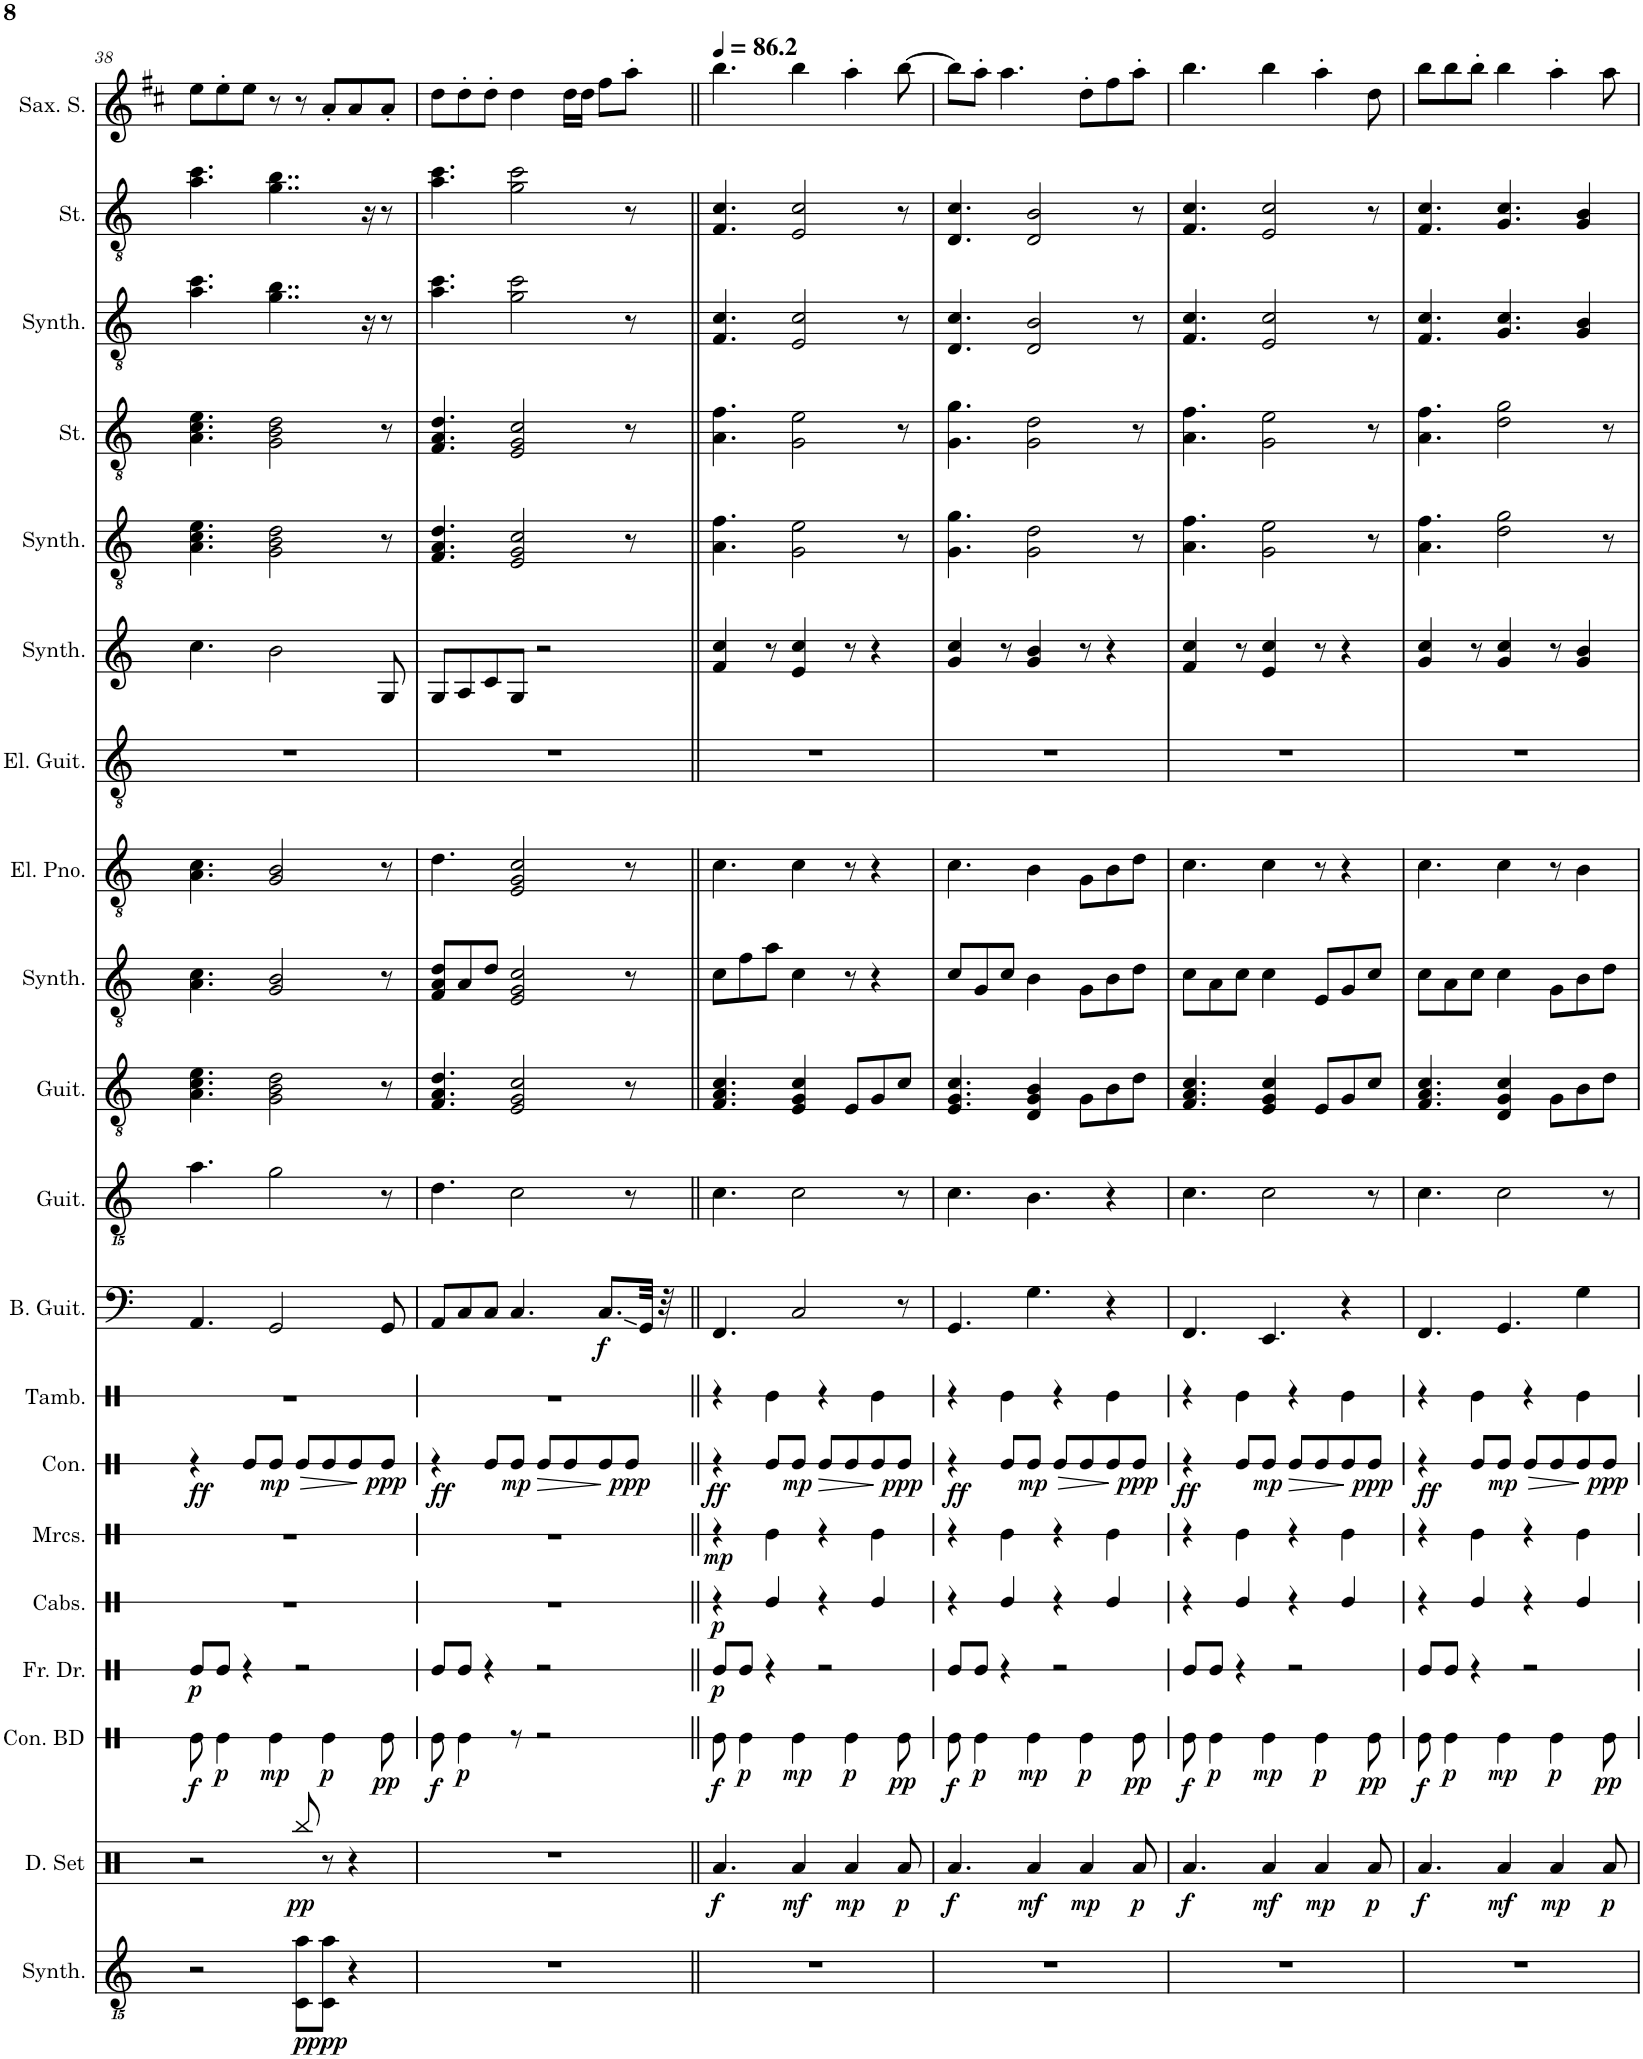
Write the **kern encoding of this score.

**kern	**dynam	**kern	**dynam	**kern	**dynam	**kern	**dynam	**kern	**dynam	**kern	**dynam	**kern	**dynam	**kern	**kern	**dynam	**kern	**kern	**kern	**kern	**kern	**kern	**kern	**kern	**kern	**kern	**kern
*part20	*part20	*part19	*part19	*part18	*part18	*part17	*part17	*part16	*part16	*part15	*part15	*part14	*part14	*part13	*part12	*part12	*part11	*part10	*part9	*part8	*part7	*part6	*part5	*part4	*part3	*part2	*part1
*staff20	*staff20	*staff19	*staff19	*staff18	*staff18	*staff17	*staff17	*staff16	*staff16	*staff15	*staff15	*staff14	*staff14	*staff13	*staff12	*staff12	*staff11	*staff10	*staff9	*staff8	*staff7	*staff6	*staff5	*staff4	*staff3	*staff2	*staff1
*I"Effect Synthesizer	*	*I"Drumset	*	*I"Concert Bass Drum	*	*I"Frame Drum	*	*I"Cabasa	*	*I"Maracas	*	*I"Congas	*	*I"Tambourine	*I"Bass Guitar	*	*I"Classical Guitar	*I"Acoustic Guitar	*I"Atmosphere Synthesizer	*I"Electric Piano	*I"Electric Guitar	*I"Pad Synthesizer	*I"Warm Synthesizer	*I"Strings	*I"Warm Synthesizer	*I"Strings	*I"Saxophone soprano
*I'Synth.	*	*I'D. Set	*	*I'Con. BD	*	*I'Fr. Dr.	*	*I'Cabs.	*	*I'Mrcs.	*	*I'Con.	*	*I'Tamb.	*I'B. Guit.	*	*I'Guit.	*I'Guit.	*I'Synth.	*I'El. Pno.	*I'El. Guit.	*I'Synth.	*I'Synth.	*I'St.	*I'Synth.	*I'St.	*I'Sax. S.
!!LO:PB:g=z
*clefGvv2	*	*clefX	*	*clefX	*	*clefX	*	*clefX	*	*clefX	*	*clefX	*	*clefX	*clefF4	*	*clefGvv2	*clefGv2	*clefGv2	*clefGv2	*clefGv2	*clefG2	*clefGv2	*clefGv2	*clefGv2	*clefGv2	*clefG2
*	*	*	*	*	*	*	*	*	*	*	*	*	*	*	*Trd7c12	*	*	*	*	*	*	*	*	*	*	*	*Trd1c2
*k[]	*	*k[]	*	*k[]	*	*k[]	*	*k[]	*	*k[]	*	*k[]	*	*k[]	*k[]	*	*k[]	*k[]	*k[]	*k[]	*k[]	*k[]	*k[]	*k[]	*k[]	*k[]	*k[f#c#]
*M4/4	*	*M4/4	*	*M4/4	*	*M4/4	*	*M4/4	*	*M4/4	*	*M4/4	*	*M4/4	*M4/4	*	*M4/4	*M4/4	*M4/4	*M4/4	*M4/4	*M4/4	*M4/4	*M4/4	*M4/4	*M4/4	*M4/4
=38	=38	=38	=38	=38	=38	=38	=38	=38	=38	=38	=38	=38	=38	=38	=38	=38	=38	=38	=38	=38	=38	=38	=38	=38	=38	=38	=38
!	!	!	!	!	!LO:DY:b	!	!LO:DY:b	!	!	!	!	!	!LO:DY:b	!	!	!	!	!	!	!	!	!	!	!	!	!	!
2r	.	2r	.	8Re\	f	8Re/L	p	1r	.	1r	.	4r	ff	1r	4.AA/	.	4.A\	4.A\ 4.c\ 4.e\	4.A\ 4.c\	4.A\ 4.c\	1r	4.cc\	4.A\ 4.c\ 4.e\	4.A\ 4.c\ 4.e\	4.a\ 4.cc\	4.a\ 4.cc\	8ee\L
!	!	!	!	!	!LO:DY:b	!	!	!	!	!	!	!	!	!	!	!	!	!	!	!	!	!	!	!	!	!	!
.	.	.	.	4Re\	p	8Re/J	.	.	.	.	.	.	.	.	.	.	.	.	.	.	.	.	.	.	.	.	8ee'\
.	.	.	.	.	.	4r	.	.	.	.	.	8Re/L	.	.	.	.	.	.	.	.	.	.	.	.	.	.	8ee\J
!	!	!	!	!	!LO:DY:b	!	!	!	!	!	!	!	!LO:DY:b	!	!	!	!	!	!	!	!	!	!	!	!	!	!
.	.	.	.	4Re\	mp	.	.	.	.	.	.	8Re/J	mp	.	2GG/	.	2G\	2G\ 2B\ 2d\	2G/ 2B/	2G/ 2B/	.	2b\	2G\ 2B\ 2d\	2G\ 2B\ 2d\	4..g\ 4..b\	4..g\ 4..b\	8r
!	!LO:DY:b	!	!LO:DY:b	!	!	!	!	!	!	!	!	!	!LO:HP:b	!	!	!	!	!	!	!	!	!	!	!	!	!	!
8CC\ 8A\L	p	8Rbb/	pp	.	.	2r	.	.	.	.	.	8Re/L	>	.	.	.	.	.	.	.	.	.	.	.	.	.	8r
!	!LO:DY:b	!	!	!	!LO:DY:b	!	!	!	!	!	!	!	!	!	!	!	!	!	!	!	!	!	!	!	!	!	!
8CC\ 8A\J	ppp	8r	.	4Re\	p	.	.	.	.	.	.	8Re/	.	.	.	.	.	.	.	.	.	.	.	.	.	.	8a'/L
4r	.	4r	.	.	.	.	.	.	.	.	.	8Re/	.	.	.	.	.	.	.	.	.	.	.	.	.	.	8a/
.	.	.	.	.	.	.	.	.	.	.	.	.	.	.	.	.	.	.	.	.	.	.	.	.	16r	16r	.
!	!	!	!	!	!LO:DY:b	!	!	!	!	!	!	!	!LO:DY:n=1:b	!	!	!	!	!	!	!	!	!	!	!	!	!	!
.	.	.	.	8Re\	pp	.	.	.	.	.	.	8Re/J	] ppp	.	8GG/	.	8r	8r	8r	8r	.	8G/	8r	8r	8r	8r	8a'/J
=39	=39	=39	=39	=39	=39	=39	=39	=39	=39	=39	=39	=39	=39	=39	=39	=39	=39	=39	=39	=39	=39	=39	=39	=39	=39	=39	=39
!	!	!	!	!	!LO:DY:b	!	!	!	!	!	!	!	!LO:DY:b	!	!	!	!	!	!	!	!	!	!	!	!	!	!
1r	.	1r	.	8Re\	f	8Re/L	.	1r	.	1r	.	4r	ff	1r	8AA/L	.	4.D\	4.F/ 4.A/ 4.d/	8F/ 8A/ 8d/L	4.d\	1r	8G/L	4.F/ 4.A/ 4.d/	4.F/ 4.A/ 4.d/	4.a\ 4.cc\	4.a\ 4.cc\	8dd\L
!	!	!	!	!	!LO:DY:b	!	!	!	!	!	!	!	!	!	!	!	!	!	!	!	!	!	!	!	!	!	!
.	.	.	.	4Re\	p	8Re/J	.	.	.	.	.	.	.	.	8C/	.	.	.	8A/	.	.	8A/	.	.	.	.	8dd'\
.	.	.	.	.	.	4r	.	.	.	.	.	8Re/L	.	.	8C/J	.	.	.	8d/J	.	.	8c/	.	.	.	.	8dd'\J
!	!	!	!	!	!	!	!	!	!	!	!	!	!LO:DY:b	!	!	!	!	!	!	!	!	!	!	!	!	!	!
.	.	.	.	8r	.	.	.	.	.	.	.	8Re/J	mp	.	4.C/	.	2C\	2E/ 2G/ 2c/	2E/ 2G/ 2c/	2E/ 2G/ 2c/	.	8G/J	2E/ 2G/ 2c/	2E/ 2G/ 2c/	2g\ 2cc\	2g\ 2cc\	4dd\
!	!	!	!	!	!	!	!	!	!	!	!	!	!LO:HP:b	!	!	!	!	!	!	!	!	!	!	!	!	!	!
.	.	.	.	2r	.	2r	.	.	.	.	.	8Re/L	>	.	.	.	.	.	.	.	.	2r	.	.	.	.	.
.	.	.	.	.	.	.	.	.	.	.	.	8Re/	.	.	.	.	.	.	.	.	.	.	.	.	.	.	16dd\LL
.	.	.	.	.	.	.	.	.	.	.	.	.	.	.	.	.	.	.	.	.	.	.	.	.	.	.	16dd\JJ
!	!	!	!	!	!	!	!	!	!	!	!	!	!	!	!	!LO:DY:b	!	!	!	!	!	!	!	!	!	!	!
.	.	.	.	.	.	.	.	.	.	.	.	8Re/	.	.	8.C/L	f	.	.	.	.	.	.	.	.	.	.	8ff#\L
!	!	!	!	!	!	!	!	!	!	!	!	!	!LO:DY:n=1:b	!	!	!	!	!	!	!	!	!	!	!	!	!	!
.	.	.	.	.	.	.	.	.	.	.	.	8Re/J	] ppp	.	.	.	8r	8r	8r	8r	.	.	8r	8r	8r	8r	8aa'\J
.	.	.	.	.	.	.	.	.	.	.	.	.	.	.	32GG/Jkk	.	.	.	.	.	.	.	.	.	.	.	.
.	.	.	.	.	.	.	.	.	.	.	.	.	.	.	32r	.	.	.	.	.	.	.	.	.	.	.	.
=40||	=40||	=40||	=40||	=40||	=40||	=40||	=40||	=40||	=40||	=40||	=40||	=40||	=40||	=40||	=40||	=40||	=40||	=40||	=40||	=40||	=40||	=40||	=40||	=40||	=40||	=40||	=40||
*	*	*	*	*	*	*	*	*	*	*	*	*	*	*	*	*	*	*	*	*	*	*	*	*	*	*	*MM86
!	!	!	!LO:DY:b	!	!LO:DY:b	!	!LO:DY:b	!	!LO:DY:b	!	!LO:DY:b	!	!LO:DY:b	!	!	!	!	!	!	!	!	!	!	!	!	!	!
1r	.	4.Ra/	f	8Re\	f	8Re/L	p	4r	p	4r	mp	4r	ff	4r	4.FF/	.	4.C\	4.F/ 4.A/ 4.c/	8c\L	4.c\	1r	4f/ 4cc/	4.A\ 4.f\	4.A\ 4.f\	4.F/ 4.c/	4.F/ 4.c/	4.bb\
!	!	!	!	!	!LO:DY:b	!	!	!	!	!	!	!	!	!	!	!	!	!	!	!	!	!	!	!	!	!	!
.	.	.	.	4Re\	p	8Re/J	.	.	.	.	.	.	.	.	.	.	.	.	8f\	.	.	.	.	.	.	.	.
.	.	.	.	.	.	4r	.	4Re/	.	4Re\	.	8Re/L	.	4Re\	.	.	.	.	8a\J	.	.	8r	.	.	.	.	.
!	!	!	!LO:DY:b	!	!LO:DY:b	!	!	!	!	!	!	!	!LO:DY:b	!	!	!	!	!	!	!	!	!	!	!	!	!	!
.	.	4Ra/	mf	4Re\	mp	.	.	.	.	.	.	8Re/J	mp	.	2C/	.	2C\	4E/ 4G/ 4c/	4c\	4c\	.	4e/ 4cc/	2G\ 2e\	2G\ 2e\	2E/ 2c/	2E/ 2c/	4bb\
!	!	!	!	!	!	!	!	!	!	!	!	!	!LO:HP:b	!	!	!	!	!	!	!	!	!	!	!	!	!	!
.	.	.	.	.	.	2r	.	4r	.	4r	.	8Re/L	>	4r	.	.	.	.	.	.	.	.	.	.	.	.	.
!	!	!	!LO:DY:b	!	!LO:DY:b	!	!	!	!	!	!	!	!	!	!	!	!	!	!	!	!	!	!	!	!	!	!
.	.	4Ra/	mp	4Re\	p	.	.	.	.	.	.	8Re/	.	.	.	.	.	8E/L	8r	8r	.	8r	.	.	.	.	4aa'\
.	.	.	.	.	.	.	.	4Re/	.	4Re\	.	8Re/	.	4Re\	.	.	.	8G/	4r	4r	.	4r	.	.	.	.	.
!	!	!	!LO:DY:b	!	!LO:DY:b	!	!	!	!	!	!	!	!LO:DY:n=1:b	!	!	!	!	!	!	!	!	!	!	!	!	!	!
.	.	8Ra/	p	8Re\	pp	.	.	.	.	.	.	8Re/J	] ppp	.	8r	.	8r	8c/J	.	.	.	.	8r	8r	8r	8r	[8bb\
=41	=41	=41	=41	=41	=41	=41	=41	=41	=41	=41	=41	=41	=41	=41	=41	=41	=41	=41	=41	=41	=41	=41	=41	=41	=41	=41	=41
!	!	!	!LO:DY:b	!	!LO:DY:b	!	!	!	!	!	!	!	!LO:DY:b	!	!	!	!	!	!	!	!	!	!	!	!	!	!
1r	.	4.Ra/	f	8Re\	f	8Re/L	.	4r	.	4r	.	4r	ff	4r	4.GG/	.	4.C\	4.E/ 4.G/ 4.c/	8c/L	4.c\	1r	4g/ 4cc/	4.G\ 4.g\	4.G\ 4.g\	4.D/ 4.c/	4.D/ 4.c/	8bb\L]
!	!	!	!	!	!LO:DY:b	!	!	!	!	!	!	!	!	!	!	!	!	!	!	!	!	!	!	!	!	!	!
.	.	.	.	4Re\	p	8Re/J	.	.	.	.	.	.	.	.	.	.	.	.	8G/	.	.	.	.	.	.	.	8aa'\J
.	.	.	.	.	.	4r	.	4Re/	.	4Re\	.	8Re/L	.	4Re\	.	.	.	.	8c/J	.	.	8r	.	.	.	.	4.aa\
!	!	!	!LO:DY:b	!	!LO:DY:b	!	!	!	!	!	!	!	!LO:DY:b	!	!	!	!	!	!	!	!	!	!	!	!	!	!
.	.	4Ra/	mf	4Re\	mp	.	.	.	.	.	.	8Re/J	mp	.	4.G\	.	4.BB\	4D/ 4G/ 4B/	4B\	4B\	.	4g/ 4b/	2G\ 2d\	2G\ 2d\	2D/ 2B/	2D/ 2B/	.
!	!	!	!	!	!	!	!	!	!	!	!	!	!LO:HP:b	!	!	!	!	!	!	!	!	!	!	!	!	!	!
.	.	.	.	.	.	2r	.	4r	.	4r	.	8Re/L	>	4r	.	.	.	.	.	.	.	.	.	.	.	.	.
!	!	!	!LO:DY:b	!	!LO:DY:b	!	!	!	!	!	!	!	!	!	!	!	!	!	!	!	!	!	!	!	!	!	!
.	.	4Ra/	mp	4Re\	p	.	.	.	.	.	.	8Re/	.	.	.	.	.	8G\L	8G\L	8G\L	.	8r	.	.	.	.	8dd'\L
.	.	.	.	.	.	.	.	4Re/	.	4Re\	.	8Re/	.	4Re\	4r	.	4r	8B\	8B\	8B\	.	4r	.	.	.	.	8ff#\
!	!	!	!LO:DY:b	!	!LO:DY:b	!	!	!	!	!	!	!	!LO:DY:n=1:b	!	!	!	!	!	!	!	!	!	!	!	!	!	!
.	.	8Ra/	p	8Re\	pp	.	.	.	.	.	.	8Re/J	] ppp	.	.	.	.	8d\J	8d\J	8d\J	.	.	8r	8r	8r	8r	8aa'\J
=42	=42	=42	=42	=42	=42	=42	=42	=42	=42	=42	=42	=42	=42	=42	=42	=42	=42	=42	=42	=42	=42	=42	=42	=42	=42	=42	=42
!	!	!	!LO:DY:b	!	!LO:DY:b	!	!	!	!	!	!	!	!LO:DY:b	!	!	!	!	!	!	!	!	!	!	!	!	!	!
1r	.	4.Ra/	f	8Re\	f	8Re/L	.	4r	.	4r	.	4r	ff	4r	4.FF/	.	4.C\	4.F/ 4.A/ 4.c/	8c\L	4.c\	1r	4f/ 4cc/	4.A\ 4.f\	4.A\ 4.f\	4.F/ 4.c/	4.F/ 4.c/	4.bb\
!	!	!	!	!	!LO:DY:b	!	!	!	!	!	!	!	!	!	!	!	!	!	!	!	!	!	!	!	!	!	!
.	.	.	.	4Re\	p	8Re/J	.	.	.	.	.	.	.	.	.	.	.	.	8A\	.	.	.	.	.	.	.	.
.	.	.	.	.	.	4r	.	4Re/	.	4Re\	.	8Re/L	.	4Re\	.	.	.	.	8c\J	.	.	8r	.	.	.	.	.
!	!	!	!LO:DY:b	!	!LO:DY:b	!	!	!	!	!	!	!	!LO:DY:b	!	!	!	!	!	!	!	!	!	!	!	!	!	!
.	.	4Ra/	mf	4Re\	mp	.	.	.	.	.	.	8Re/J	mp	.	4.EE/	.	2C\	4E/ 4G/ 4c/	4c\	4c\	.	4e/ 4cc/	2G\ 2e\	2G\ 2e\	2E/ 2c/	2E/ 2c/	4bb\
!	!	!	!	!	!	!	!	!	!	!	!	!	!LO:HP:b	!	!	!	!	!	!	!	!	!	!	!	!	!	!
.	.	.	.	.	.	2r	.	4r	.	4r	.	8Re/L	>	4r	.	.	.	.	.	.	.	.	.	.	.	.	.
!	!	!	!LO:DY:b	!	!LO:DY:b	!	!	!	!	!	!	!	!	!	!	!	!	!	!	!	!	!	!	!	!	!	!
.	.	4Ra/	mp	4Re\	p	.	.	.	.	.	.	8Re/	.	.	.	.	.	8E/L	8E/L	8r	.	8r	.	.	.	.	4aa'\
.	.	.	.	.	.	.	.	4Re/	.	4Re\	.	8Re/	.	4Re\	4r	.	.	8G/	8G/	4r	.	4r	.	.	.	.	.
!	!	!	!LO:DY:b	!	!LO:DY:b	!	!	!	!	!	!	!	!LO:DY:n=1:b	!	!	!	!	!	!	!	!	!	!	!	!	!	!
.	.	8Ra/	p	8Re\	pp	.	.	.	.	.	.	8Re/J	] ppp	.	.	.	8r	8c/J	8c/J	.	.	.	8r	8r	8r	8r	8dd\
=43	=43	=43	=43	=43	=43	=43	=43	=43	=43	=43	=43	=43	=43	=43	=43	=43	=43	=43	=43	=43	=43	=43	=43	=43	=43	=43	=43
!	!	!	!LO:DY:b	!	!LO:DY:b	!	!	!	!	!	!	!	!LO:DY:b	!	!	!	!	!	!	!	!	!	!	!	!	!	!
1r	.	4.Ra/	f	8Re\	f	8Re/L	.	4r	.	4r	.	4r	ff	4r	4.FF/	.	4.C\	4.F/ 4.A/ 4.c/	8c\L	4.c\	1r	4g/ 4cc/	4.A\ 4.f\	4.A\ 4.f\	4.F/ 4.c/	4.F/ 4.c/	8bb\L
!	!	!	!	!	!LO:DY:b	!	!	!	!	!	!	!	!	!	!	!	!	!	!	!	!	!	!	!	!	!	!
.	.	.	.	4Re\	p	8Re/J	.	.	.	.	.	.	.	.	.	.	.	.	8A\	.	.	.	.	.	.	.	8bb\
.	.	.	.	.	.	4r	.	4Re/	.	4Re\	.	8Re/L	.	4Re\	.	.	.	.	8c\J	.	.	8r	.	.	.	.	8bb'\J
!	!	!	!LO:DY:b	!	!LO:DY:b	!	!	!	!	!	!	!	!LO:DY:b	!	!	!	!	!	!	!	!	!	!	!	!	!	!
.	.	4Ra/	mf	4Re\	mp	.	.	.	.	.	.	8Re/J	mp	.	4.GG/	.	2C\	4D/ 4G/ 4c/	4c\	4c\	.	4g/ 4cc/	2d\ 2g\	2d\ 2g\	4.G/ 4.c/	4.G/ 4.c/	4bb\
!	!	!	!	!	!	!	!	!	!	!	!	!	!LO:HP:b	!	!	!	!	!	!	!	!	!	!	!	!	!	!
.	.	.	.	.	.	2r	.	4r	.	4r	.	8Re/L	>	4r	.	.	.	.	.	.	.	.	.	.	.	.	.
!	!	!	!LO:DY:b	!	!LO:DY:b	!	!	!	!	!	!	!	!	!	!	!	!	!	!	!	!	!	!	!	!	!	!
.	.	4Ra/	mp	4Re\	p	.	.	.	.	.	.	8Re/	.	.	.	.	.	8G\L	8G\L	8r	.	8r	.	.	.	.	4aa'\
.	.	.	.	.	.	.	.	4Re/	.	4Re\	.	8Re/	.	4Re\	4G\	.	.	8B\	8B\	4B\	.	4g/ 4b/	.	.	4G/ 4B/	4G/ 4B/	.
!	!	!	!LO:DY:b	!	!LO:DY:b	!	!	!	!	!	!	!	!LO:DY:n=1:b	!	!	!	!	!	!	!	!	!	!	!	!	!	!
.	.	8Ra/	p	8Re\	pp	.	.	.	.	.	.	8Re/J	] ppp	.	.	.	8r	8d\J	8d\J	.	.	.	8r	8r	.	.	8aa\
=	=	=	=	=	=	=	=	=	=	=	=	=	=	=	=	=	=	=	=	=	=	=	=	=	=	=	=
*-	*-	*-	*-	*-	*-	*-	*-	*-	*-	*-	*-	*-	*-	*-	*-	*-	*-	*-	*-	*-	*-	*-	*-	*-	*-	*-	*-
